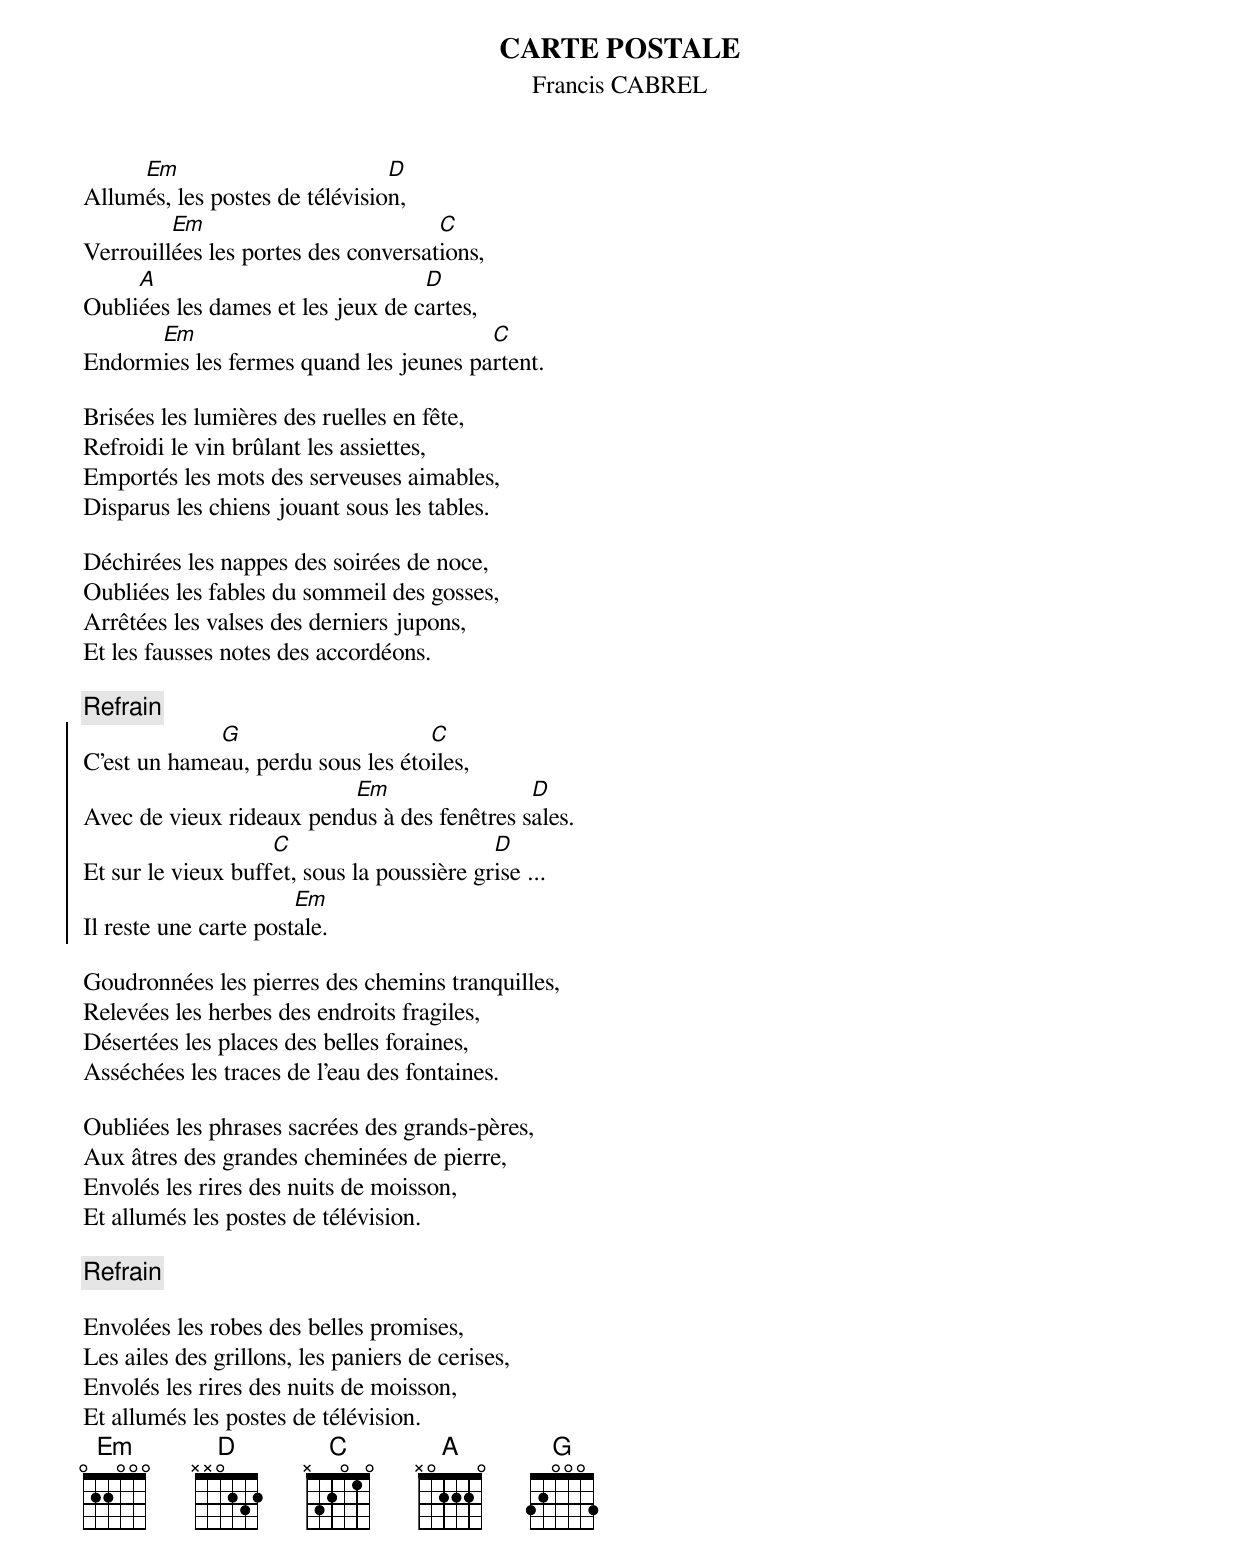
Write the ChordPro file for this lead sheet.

{title: CARTE POSTALE}
{st: Francis CABREL}

Allum[Em]és, les postes de télévisio[D]n,
Verrouill[Em]ées les portes des conversat[C]ions,
Oubli[A]ées les dames et les jeux de c[D]artes,
Endorm[Em]ies les fermes quand les jeunes pa[C]rtent.

Brisées les lumières des ruelles en fête,
Refroidi le vin brûlant les assiettes,
Emportés les mots des serveuses aimables,
Disparus les chiens jouant sous les tables.

Déchirées les nappes des soirées de noce,
Oubliées les fables du sommeil des gosses,
Arrêtées les valses des derniers jupons,
Et les fausses notes des accordéons.

{c:Refrain}
{soc}
C'est un hame[G]au, perdu sous les éto[C]iles,
Avec de vieux rideaux pend[Em]us à des fenêtres s[D]ales.
Et sur le vieux buff[C]et, sous la poussière gr[D]ise ...
Il reste une carte post[Em]ale.
{eoc}

Goudronnées les pierres des chemins tranquilles,
Relevées les herbes des endroits fragiles,
Désertées les places des belles foraines,
Asséchées les traces de l'eau des fontaines.

Oubliées les phrases sacrées des grands-pères,
Aux âtres des grandes cheminées de pierre,
Envolés les rires des nuits de moisson,
Et allumés les postes de télévision.

{c:Refrain}

Envolées les robes des belles promises,
Les ailes des grillons, les paniers de cerises,
Envolés les rires des nuits de moisson,
Et allumés les postes de télévision.
